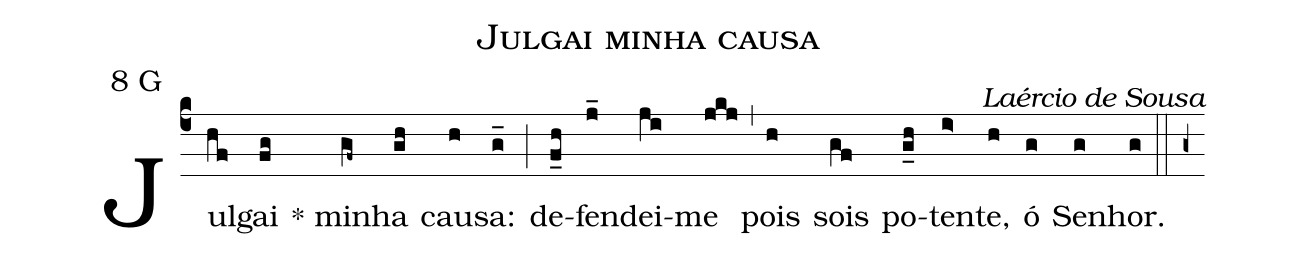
name: Julgai minha causa;
mode: 8;
mode-differentia: G;
commentary: Laércio de Sousa;
%%
(c4)

Jul(hf)gai(fg) * mi(gf~)nha(gh) cau(h)sa:(g_) (;) de(f_h)fen(j_)dei-(ji)me(jkj) (,) pois(h) sois(gf) po(g_h)ten(i>)te,(h) ó(g) Se(g)nhor.(g)

(::)

(g+)
